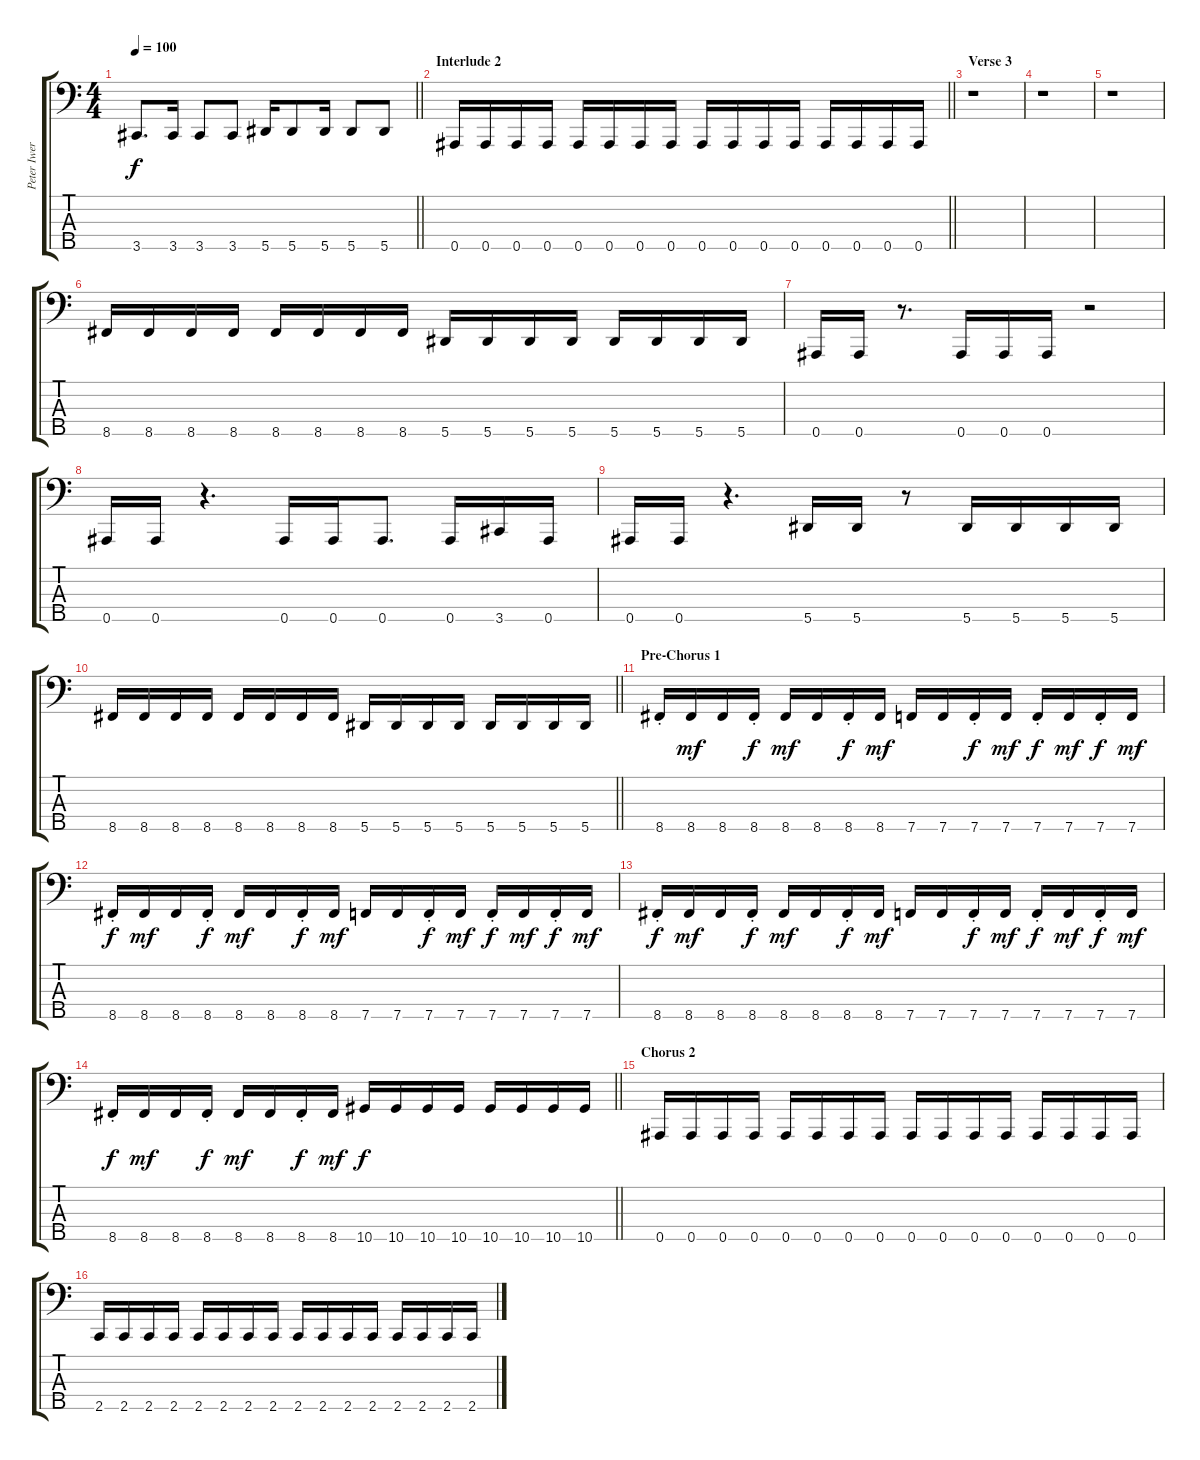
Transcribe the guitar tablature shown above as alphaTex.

\track ("Peter Iwers" "Peter Iwer") {instrument electricbassfinger}
\staff {score tabs}
\tuning (G2 Eb2 Bb1 F1 Bb0) {hide}
\ts (4 4)
\tempo 100
\clef f4
\barLineRight lightlight
\ks c
3.5.8{d dy f} 3.5.16 3.5.8 3.5.8 5.5.16 5.5.8 5.5.16 5.5.8 5.5.8 |
\section ("" "Interlude 2")
\barLineRight lightlight
0.5.16 0.5.16 0.5.16 0.5.16 0.5.16 0.5.16 0.5.16 0.5.16 0.5.16 0.5.16 0.5.16 0.5.16 0.5.16 0.5.16 0.5.16 0.5.16 |
\section ("" "Verse 3")
r.1 |
r.1 |
r.1 |
8.5.16 8.5.16 8.5.16 8.5.16 8.5.16 8.5.16 8.5.16 8.5.16 5.5.16 5.5.16 5.5.16 5.5.16 5.5.16 5.5.16 5.5.16 5.5.16 |
0.5.16 0.5.16 r.8{d} 0.5.16 0.5.16 0.5.16 r.2 |
0.5.16 0.5.16 r.4{d} 0.5.16 0.5.16 0.5.8{d} 0.5.16 3.5.16 0.5.16 |
0.5.16 0.5.16 r.4{d} 5.5.16 5.5.16 r.8 5.5.16 5.5.16 5.5.16 5.5.16 |
\barLineRight lightlight
8.5.16 8.5.16 8.5.16 8.5.16 8.5.16 8.5.16 8.5.16 8.5.16 5.5.16 5.5.16 5.5.16 5.5.16 5.5.16 5.5.16 5.5.16 5.5.16 |
\section ("" "Pre-Chorus 1")
8.5{st}.16 8.5.16{dy mf} 8.5.16 8.5{st}.16{dy f} 8.5.16{dy mf} 8.5.16 8.5{st}.16{dy f} 8.5.16{dy mf} 7.5.16 7.5.16 7.5{st}.16{dy f} 7.5.16{dy mf} 7.5{st}.16{dy f} 7.5.16{dy mf} 7.5{st}.16{dy f} 7.5.16{dy mf} |
8.5{st}.16{dy f} 8.5.16{dy mf} 8.5.16 8.5{st}.16{dy f} 8.5.16{dy mf} 8.5.16 8.5{st}.16{dy f} 8.5.16{dy mf} 7.5.16 7.5.16 7.5{st}.16{dy f} 7.5.16{dy mf} 7.5{st}.16{dy f} 7.5.16{dy mf} 7.5{st}.16{dy f} 7.5.16{dy mf} |
8.5{st}.16{dy f} 8.5.16{dy mf} 8.5.16 8.5{st}.16{dy f} 8.5.16{dy mf} 8.5.16 8.5{st}.16{dy f} 8.5.16{dy mf} 7.5.16 7.5.16 7.5{st}.16{dy f} 7.5.16{dy mf} 7.5{st}.16{dy f} 7.5.16{dy mf} 7.5{st}.16{dy f} 7.5.16{dy mf} |
\barLineRight lightlight
8.5{st}.16{dy f} 8.5.16{dy mf} 8.5.16 8.5{st}.16{dy f} 8.5.16{dy mf} 8.5.16 8.5{st}.16{dy f} 8.5.16{dy mf} 10.5.16{dy f} 10.5.16 10.5.16 10.5.16 10.5.16 10.5.16 10.5.16 10.5.16 |
\section ("" "Chorus 2")
0.5.16 0.5.16 0.5.16 0.5.16 0.5.16 0.5.16 0.5.16 0.5.16 0.5.16 0.5.16 0.5.16 0.5.16 0.5.16 0.5.16 0.5.16 0.5.16 |
2.5.16 2.5.16 2.5.16 2.5.16 2.5.16 2.5.16 2.5.16 2.5.16 2.5.16 2.5.16 2.5.16 2.5.16 2.5.16 2.5.16 2.5.16 2.5.16
